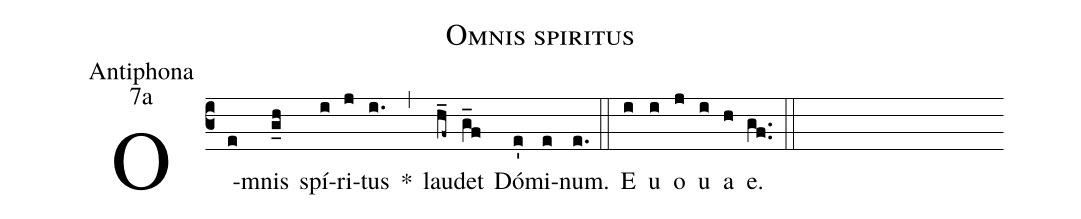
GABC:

name:Omnis spiritus;
office-part:Antiphona;
mode:7a;
%%
(c3) O(e)mnis(g_h) spí(i)ri(j)tus(i.) <sp>*</sp>(,) lau(h_f~)det(g_f) Dó(e')mi(e)num.(e.) (::) <eu>E(i) u(i) o(j) u(i) a(h) e.</eu>(gf..) (::)
